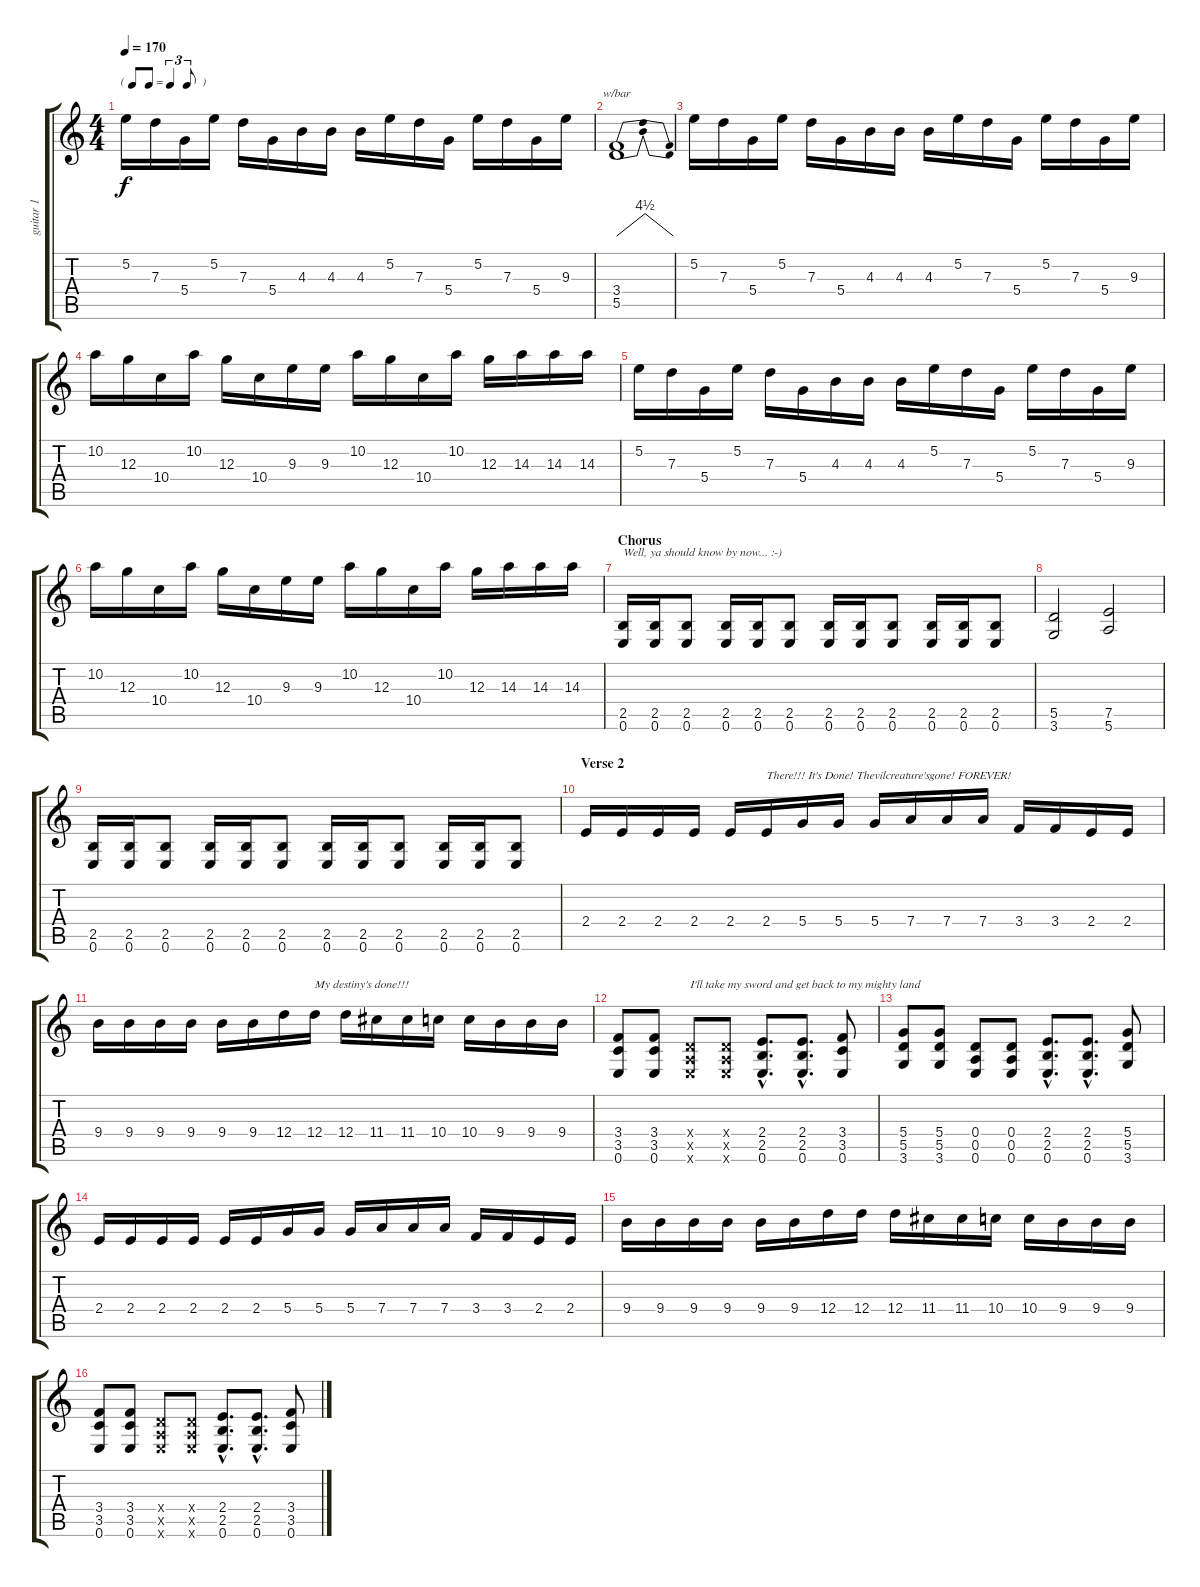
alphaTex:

\track ("guitar 1" "guitar 1") {instrument distortionguitar}
\staff {score tabs}
\tuning (E4 B3 G3 D3 A2 E2) {hide}
\ts (4 4)
\tf triplet8th
\tempo 170
\clef g2
\ks c
5.2.16{dy f} 7.3.16 5.4.16 5.2.16 7.3.16 5.4.16 4.3.16 4.3.16 4.3.16 5.2.16 7.3.16 5.4.16 5.2.16 7.3.16 5.4.16 9.3.16 |
(3.4 5.5).1{tbe (dip default 0 0 30 18 60 0)} |
5.2.16 7.3.16 5.4.16 5.2.16 7.3.16 5.4.16 4.3.16 4.3.16 4.3.16 5.2.16 7.3.16 5.4.16 5.2.16 7.3.16 5.4.16 9.3.16 |
10.2.16 12.3.16 10.4.16 10.2.16 12.3.16 10.4.16 9.3.16 9.3.16 10.2.16 12.3.16 10.4.16 10.2.16 12.3.16 14.3.16 14.3.16 14.3.16 |
5.2.16 7.3.16 5.4.16 5.2.16 7.3.16 5.4.16 4.3.16 4.3.16 4.3.16 5.2.16 7.3.16 5.4.16 5.2.16 7.3.16 5.4.16 9.3.16 |
10.2.16 12.3.16 10.4.16 10.2.16 12.3.16 10.4.16 9.3.16 9.3.16 10.2.16 12.3.16 10.4.16 10.2.16 12.3.16 14.3.16 14.3.16 14.3.16 |
\section ("" "Chorus")
(2.5 0.6).16{txt "Well, ya should know by now... :-)"} (2.5 0.6).16 (2.5 0.6).8 (2.5 0.6).16 (2.5 0.6).16 (2.5 0.6).8 (2.5 0.6).16 (2.5 0.6).16 (2.5 0.6).8 (2.5 0.6).16 (2.5 0.6).16 (2.5 0.6).8 |
(5.5 3.6).2 (7.5 5.6).2 |
(2.5 0.6).16 (2.5 0.6).16 (2.5 0.6).8 (2.5 0.6).16 (2.5 0.6).16 (2.5 0.6).8 (2.5 0.6).16 (2.5 0.6).16 (2.5 0.6).8 (2.5 0.6).16 (2.5 0.6).16 (2.5 0.6).8 |
\section ("" "Verse 2")
2.4.16 2.4.16 2.4.16 2.4.16 2.4.16 2.4.16{txt "There!!! It's Done! Thevilcreature'sgone! FOREVER!"} 5.4.16 5.4.16 5.4.16 7.4.16 7.4.16 7.4.16 3.4.16 3.4.16 2.4.16 2.4.16 |
9.4.16 9.4.16 9.4.16 9.4.16 9.4.16 9.4.16 12.4.16 12.4.16{txt "My destiny's done!!!"} 12.4.16 11.4.16 11.4.16 10.4.16 10.4.16 9.4.16 9.4.16 9.4.16 |
(3.4 3.5 0.6).8 (3.4 3.5 0.6).8 (0.4{x} 0.5{x} 0.6{x}).8{txt "I'll take my sword and get back to my mighty land"} (0.4{x} 0.5{x} 0.6{x}).8 (2.4{hac} 2.5{hac} 0.6{hac}).8{d} (2.4{hac} 2.5{hac} 0.6{hac}).8{d} (3.4 3.5 0.6).8 |
(5.4 5.5 3.6).8 (5.4 5.5 3.6).8 (0.4 0.5 0.6).8 (0.4 0.5 0.6).8 (2.4{hac} 2.5{hac} 0.6{hac}).8{d} (2.4{hac} 2.5{hac} 0.6{hac}).8{d} (5.4 5.5 3.6).8 |
2.4.16 2.4.16 2.4.16 2.4.16 2.4.16 2.4.16 5.4.16 5.4.16 5.4.16 7.4.16 7.4.16 7.4.16 3.4.16 3.4.16 2.4.16 2.4.16 |
9.4.16 9.4.16 9.4.16 9.4.16 9.4.16 9.4.16 12.4.16 12.4.16 12.4.16 11.4.16 11.4.16 10.4.16 10.4.16 9.4.16 9.4.16 9.4.16 |
(3.4 3.5 0.6).8 (3.4 3.5 0.6).8 (0.4{x} 0.5{x} 0.6{x}).8 (0.4{x} 0.5{x} 0.6{x}).8 (2.4{hac} 2.5{hac} 0.6{hac}).8{d} (2.4{hac} 2.5{hac} 0.6{hac}).8{d} (3.4 3.5 0.6).8
